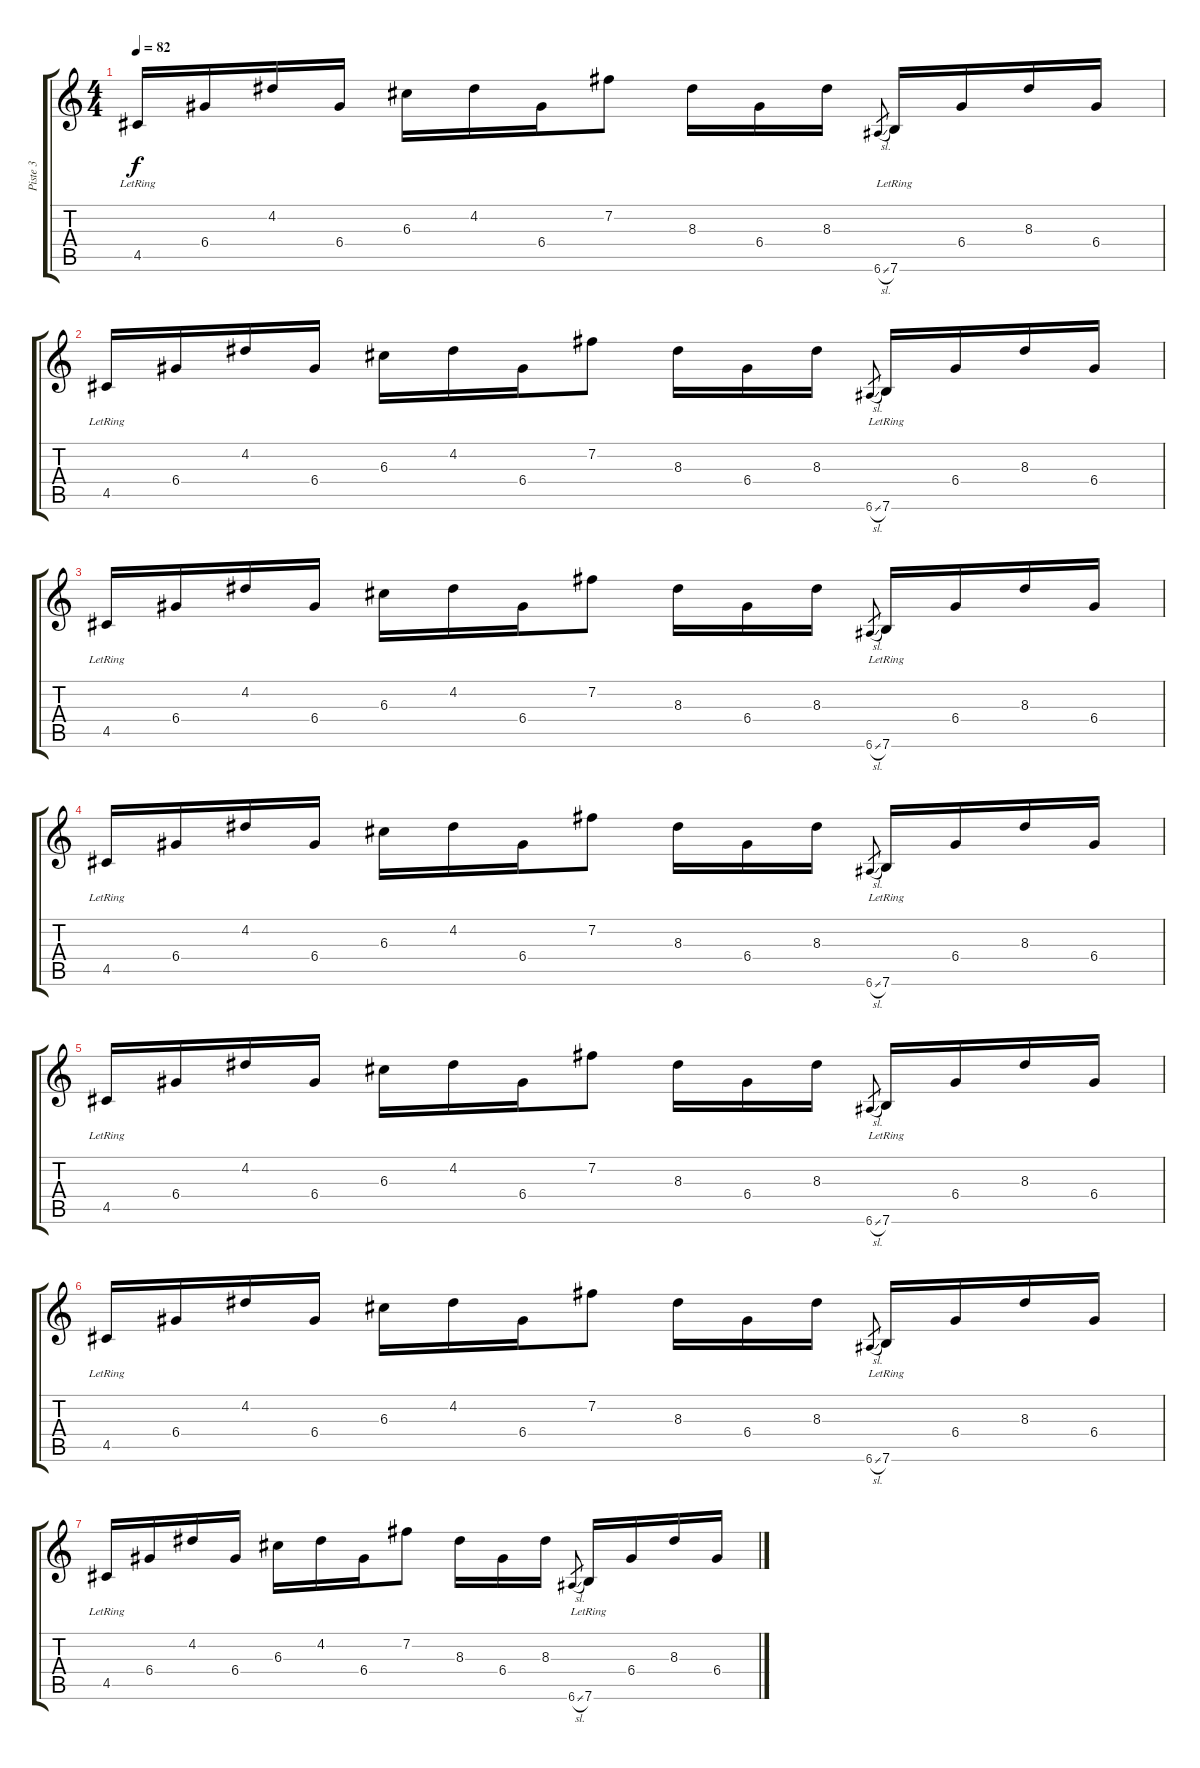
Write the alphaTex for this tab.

\track ("Piste 3" "Piste 3") {instrument electricguitarjazz}
\staff {score tabs}
\tuning (E4 B3 G3 D3 A2 E2) {hide}
\ts (4 4)
\tempo 82
\clef g2
\ks c
4.5{lr}.16{dy f} 6.4.16 4.2.16 6.4.16 6.3.16 4.2.16 6.4.16 7.2.8 8.3.16 6.4.16 8.3.16 6.6{sl}.8{gr} 7.6{lr}.16 6.4.16 8.3.16 6.4.16 |
4.5{lr}.16 6.4.16 4.2.16 6.4.16 6.3.16 4.2.16 6.4.16 7.2.8 8.3.16 6.4.16 8.3.16 6.6{sl}.8{gr} 7.6{lr}.16 6.4.16 8.3.16 6.4.16 |
4.5{lr}.16 6.4.16 4.2.16 6.4.16 6.3.16 4.2.16 6.4.16 7.2.8 8.3.16 6.4.16 8.3.16 6.6{sl}.8{gr} 7.6{lr}.16 6.4.16 8.3.16 6.4.16 |
4.5{lr}.16 6.4.16 4.2.16 6.4.16 6.3.16 4.2.16 6.4.16 7.2.8 8.3.16 6.4.16 8.3.16 6.6{sl}.8{gr} 7.6{lr}.16 6.4.16 8.3.16 6.4.16 |
4.5{lr}.16 6.4.16 4.2.16 6.4.16 6.3.16 4.2.16 6.4.16 7.2.8 8.3.16 6.4.16 8.3.16 6.6{sl}.8{gr} 7.6{lr}.16 6.4.16 8.3.16 6.4.16 |
4.5{lr}.16 6.4.16 4.2.16 6.4.16 6.3.16 4.2.16 6.4.16 7.2.8 8.3.16 6.4.16 8.3.16 6.6{sl}.8{gr} 7.6{lr}.16 6.4.16 8.3.16 6.4.16 |
4.5{lr}.16 6.4.16 4.2.16 6.4.16 6.3.16 4.2.16 6.4.16 7.2.8 8.3.16 6.4.16 8.3.16 6.6{sl}.8{gr} 7.6{lr}.16 6.4.16 8.3.16 6.4.16
